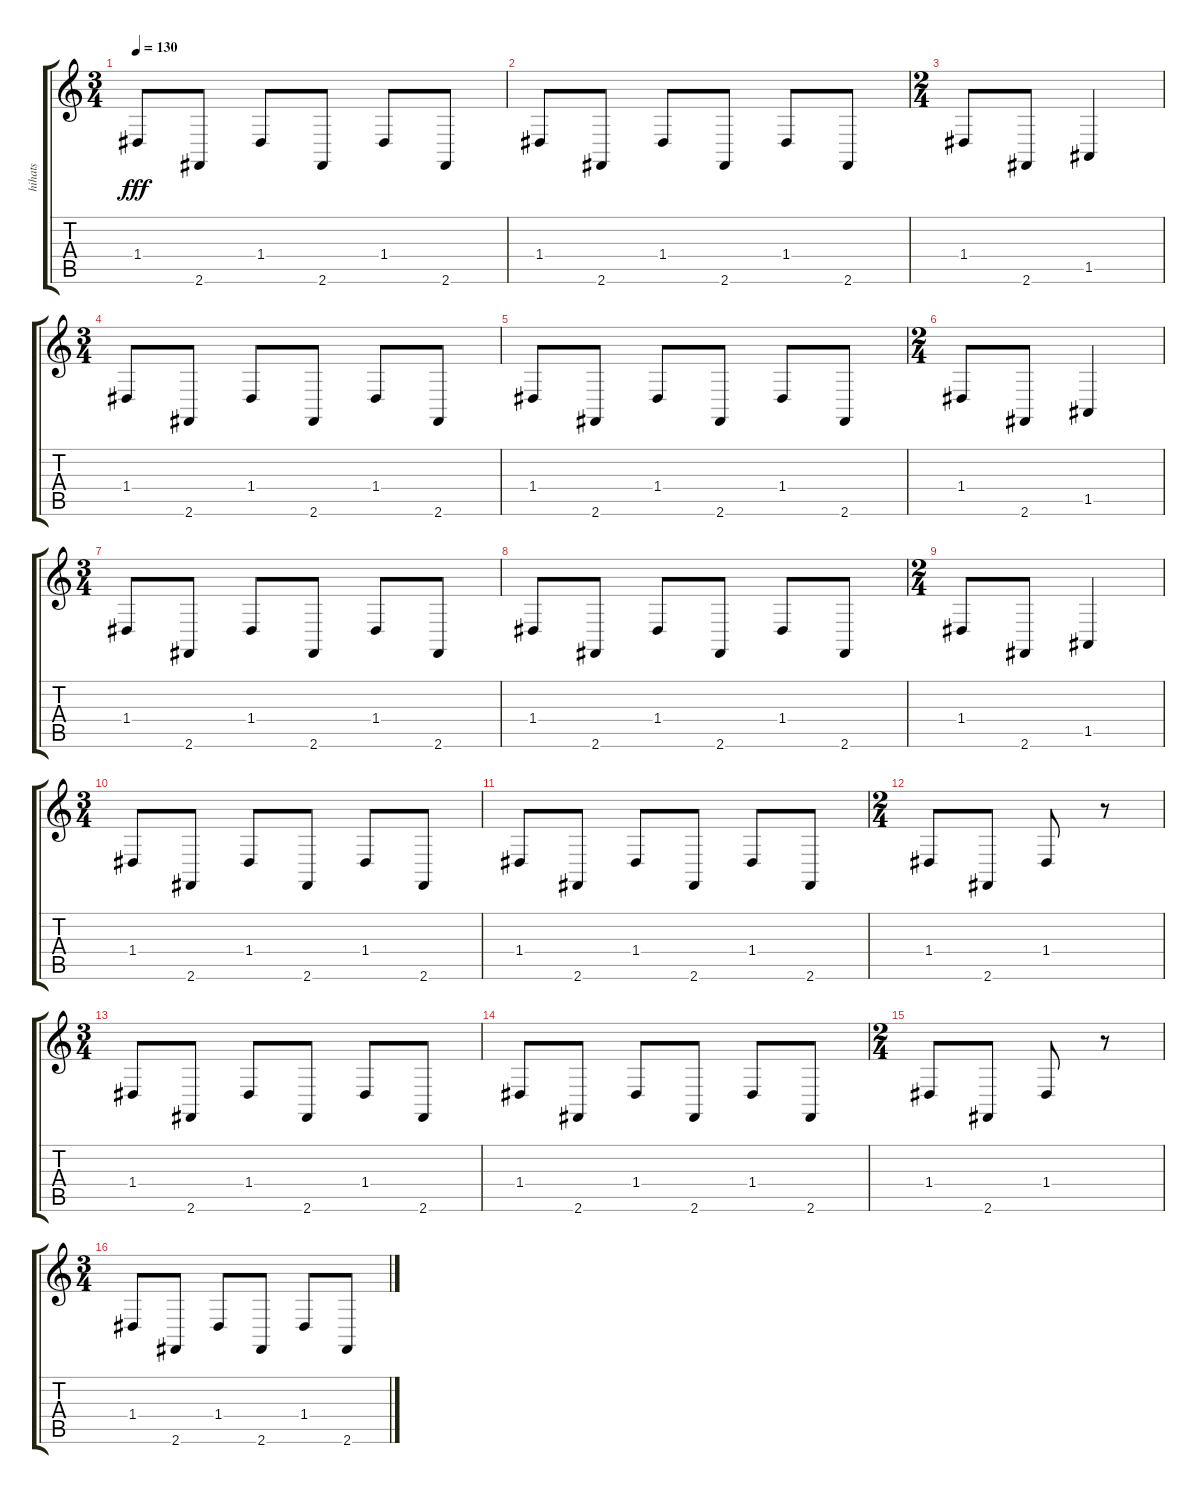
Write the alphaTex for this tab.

\track ("hihats" "hihats") {instrument drawbarorgan}
\staff {score tabs}
\tuning (E4 B3 G3 D3 A2 E2) {hide}
\ts (3 4)
\tempo 130
\clef g2
\ks c
1.4.8{dy fff} 2.6.8 1.4.8 2.6.8 1.4.8 2.6.8 |
1.4.8 2.6.8 1.4.8 2.6.8 1.4.8 2.6.8 |
\ts (2 4)
1.4.8 2.6.8 1.5.4 |
\ts (3 4)
1.4.8 2.6.8 1.4.8 2.6.8 1.4.8 2.6.8 |
1.4.8 2.6.8 1.4.8 2.6.8 1.4.8 2.6.8 |
\ts (2 4)
1.4.8 2.6.8 1.5.4 |
\ts (3 4)
1.4.8 2.6.8 1.4.8 2.6.8 1.4.8 2.6.8 |
1.4.8 2.6.8 1.4.8 2.6.8 1.4.8 2.6.8 |
\ts (2 4)
1.4.8 2.6.8 1.5.4 |
\ts (3 4)
1.4.8 2.6.8 1.4.8 2.6.8 1.4.8 2.6.8 |
1.4.8 2.6.8 1.4.8 2.6.8 1.4.8 2.6.8 |
\ts (2 4)
1.4.8 2.6.8 1.4.8 r.8 |
\ts (3 4)
1.4.8 2.6.8 1.4.8 2.6.8 1.4.8 2.6.8 |
1.4.8 2.6.8 1.4.8 2.6.8 1.4.8 2.6.8 |
\ts (2 4)
1.4.8 2.6.8 1.4.8 r.8 |
\ts (3 4)
1.4.8 2.6.8 1.4.8 2.6.8 1.4.8 2.6.8
